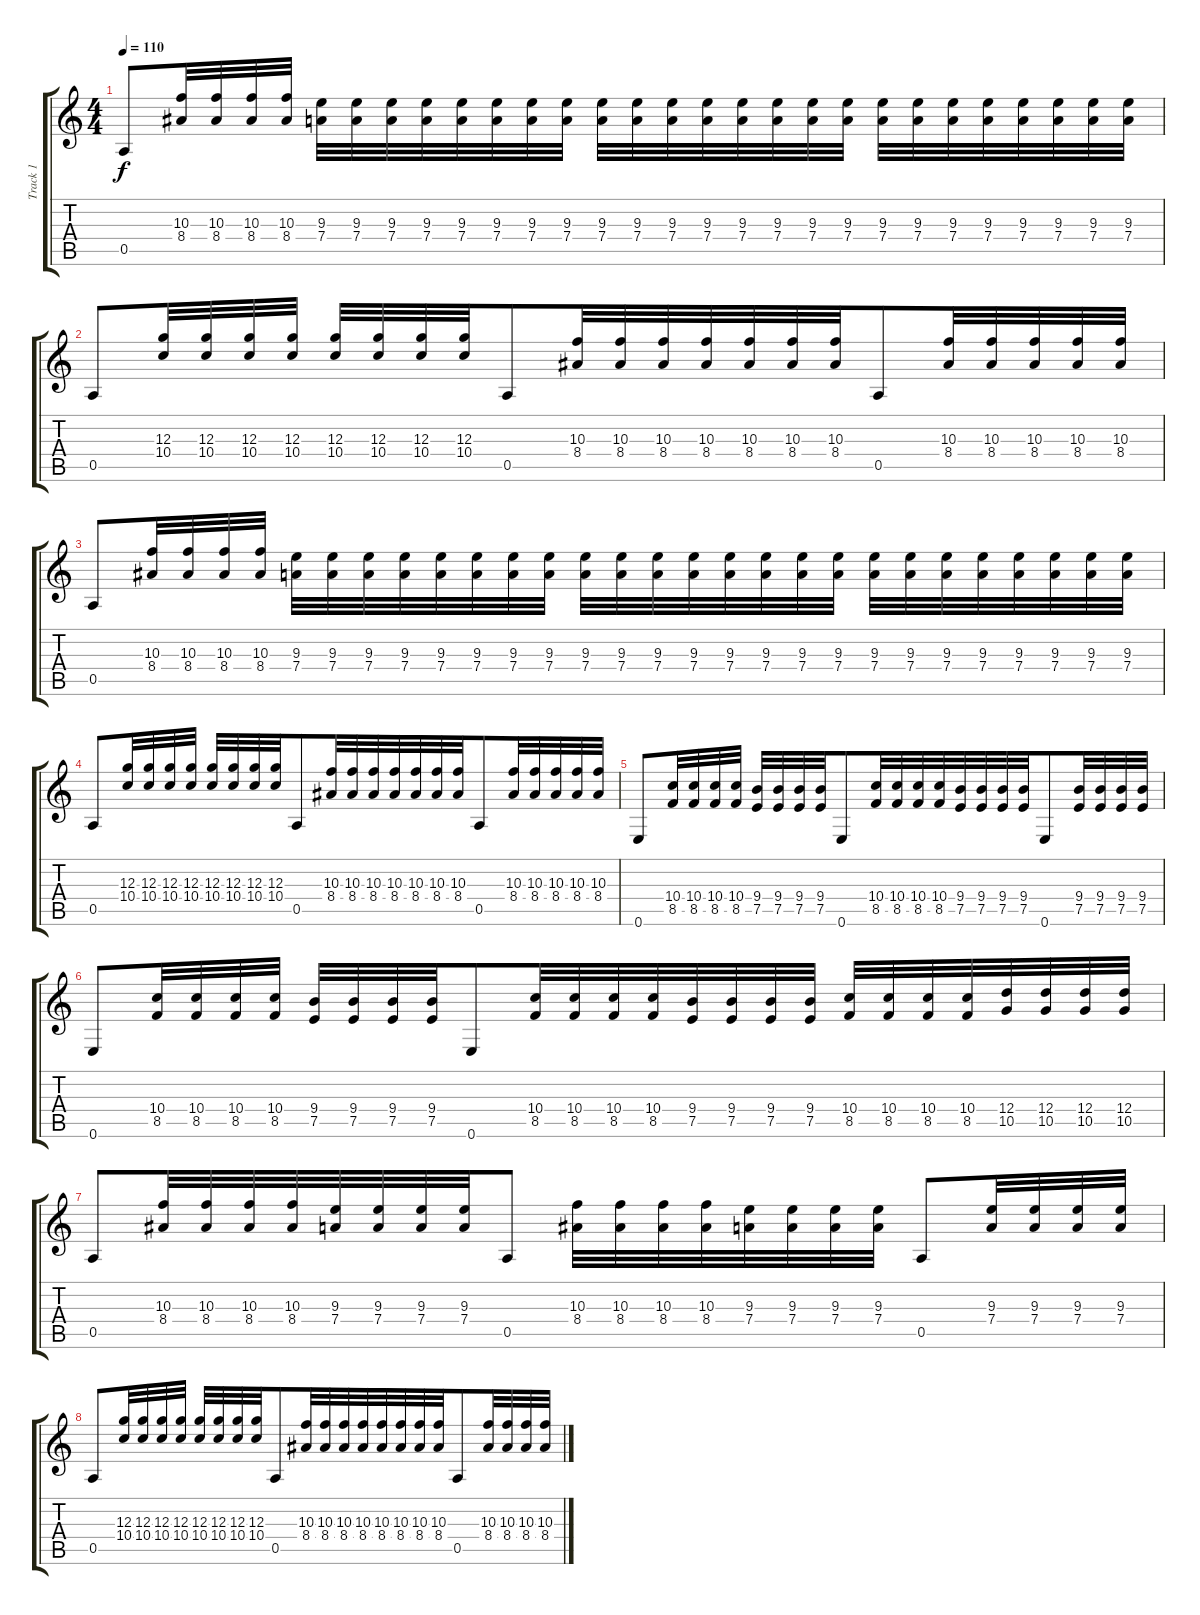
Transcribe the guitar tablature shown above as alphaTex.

\track ("Track 1" "Track 1") {instrument distortionguitar}
\staff {score tabs}
\tuning (E4 B3 G3 D3 A2 E2) {hide}
\ts (4 4)
\tempo 110
\clef g2
\ks c
0.5.8{dy f} (10.3 8.4).32 (10.3 8.4).32 (10.3 8.4).32 (10.3 8.4).32 (9.3 7.4).32 (9.3 7.4).32 (9.3 7.4).32{beam merge} (9.3 7.4).32 (9.3 7.4).32{beam merge} (9.3 7.4).32{beam merge} (9.3 7.4).32 (9.3 7.4).32 (9.3 7.4).32 (9.3 7.4).32 (9.3 7.4).32 (9.3 7.4).32 (9.3 7.4).32 (9.3 7.4).32 (9.3 7.4).32 (9.3 7.4).32 (9.3 7.4).32 (9.3 7.4).32 (9.3 7.4).32{beam merge} (9.3 7.4).32 (9.3 7.4).32 (9.3 7.4).32 (9.3 7.4).32{beam merge} (9.3 7.4).32 |
0.5.8{beam merge} (12.3 10.4).32 (12.3 10.4).32 (12.3 10.4).32 (12.3 10.4).32 (12.3 10.4).32{beam merge} (12.3 10.4).32 (12.3 10.4).32 (12.3 10.4).32 0.5.8{beam merge} (10.3 8.4).32{beam merge} (10.3 8.4).32{beam merge} (10.3 8.4).32 (10.3 8.4).32 (10.3 8.4).32{beam merge} (10.3 8.4).32{beam merge} (10.3 8.4).32 0.5.8{beam merge} (10.3 8.4).32{beam merge} (10.3 8.4).32 (10.3 8.4).32 (10.3 8.4).32 (10.3 8.4).32 |
0.5.8 (10.3 8.4).32 (10.3 8.4).32 (10.3 8.4).32 (10.3 8.4).32 (9.3 7.4).32 (9.3 7.4).32 (9.3 7.4).32{beam merge} (9.3 7.4).32 (9.3 7.4).32{beam merge} (9.3 7.4).32{beam merge} (9.3 7.4).32 (9.3 7.4).32 (9.3 7.4).32 (9.3 7.4).32 (9.3 7.4).32 (9.3 7.4).32 (9.3 7.4).32 (9.3 7.4).32 (9.3 7.4).32 (9.3 7.4).32 (9.3 7.4).32 (9.3 7.4).32 (9.3 7.4).32{beam merge} (9.3 7.4).32 (9.3 7.4).32 (9.3 7.4).32 (9.3 7.4).32{beam merge} (9.3 7.4).32 |
0.5.8{beam merge} (12.3 10.4).32 (12.3 10.4).32 (12.3 10.4).32 (12.3 10.4).32 (12.3 10.4).32{beam merge} (12.3 10.4).32 (12.3 10.4).32 (12.3 10.4).32 0.5.8{beam merge} (10.3 8.4).32{beam merge} (10.3 8.4).32{beam merge} (10.3 8.4).32 (10.3 8.4).32 (10.3 8.4).32{beam merge} (10.3 8.4).32{beam merge} (10.3 8.4).32 0.5.8{beam merge} (10.3 8.4).32{beam merge} (10.3 8.4).32 (10.3 8.4).32 (10.3 8.4).32 (10.3 8.4).32 |
0.6.8{beam merge} (10.4 8.5).32{beam merge} (10.4 8.5).32 (10.4 8.5).32 (10.4 8.5).32 (9.4 7.5).32 (9.4 7.5).32{beam merge} (9.4 7.5).32 (9.4 7.5).32 0.6.8{beam merge} (10.4 8.5).32 (10.4 8.5).32 (10.4 8.5).32{beam merge} (10.4 8.5).32 (9.4 7.5).32 (9.4 7.5).32{beam merge} (9.4 7.5).32{beam merge} (9.4 7.5).32{beam merge} 0.6.8{beam merge} (9.4 7.5).32 (9.4 7.5).32 (9.4 7.5).32{beam merge} (9.4 7.5).32 |
0.6.8 (10.4 8.5).32{beam merge} (10.4 8.5).32 (10.4 8.5).32 (10.4 8.5).32 (9.4 7.5).32 (9.4 7.5).32 (9.4 7.5).32 (9.4 7.5).32 0.6.8{beam merge} (10.4 8.5).32{beam merge} (10.4 8.5).32 (10.4 8.5).32 (10.4 8.5).32 (9.4 7.5).32{beam merge} (9.4 7.5).32 (9.4 7.5).32 (9.4 7.5).32 (10.4 8.5).32 (10.4 8.5).32 (10.4 8.5).32 (10.4 8.5).32 (12.4 10.5).32 (12.4 10.5).32 (12.4 10.5).32 (12.4 10.5).32 |
0.5.8 (10.3 8.4).32 (10.3 8.4).32{beam merge} (10.3 8.4).32 (10.3 8.4).32{beam merge} (9.3 7.4).32 (9.3 7.4).32 (9.3 7.4).32 (9.3 7.4).32 0.5.8 (10.3 8.4).32 (10.3 8.4).32{beam merge} (10.3 8.4).32{beam merge} (10.3 8.4).32 (9.3 7.4).32 (9.3 7.4).32 (9.3 7.4).32{beam merge} (9.3 7.4).32 0.5.8 (9.3 7.4).32{beam merge} (9.3 7.4).32{beam merge} (9.3 7.4).32 (9.3 7.4).32 |
0.5.8 (12.3 10.4).32 (12.3 10.4).32 (12.3 10.4).32 (12.3 10.4).32 (12.3 10.4).32{beam merge} (12.3 10.4).32 (12.3 10.4).32{beam merge} (12.3 10.4).32 0.5.8{beam merge} (10.3 8.4).32 (10.3 8.4).32 (10.3 8.4).32 (10.3 8.4).32{beam merge} (10.3 8.4).32 (10.3 8.4).32{beam merge} (10.3 8.4).32{beam merge} (10.3 8.4).32{beam merge} 0.5.8 (10.3 8.4).32{beam merge} (10.3 8.4).32 (10.3 8.4).32 (10.3 8.4).32
